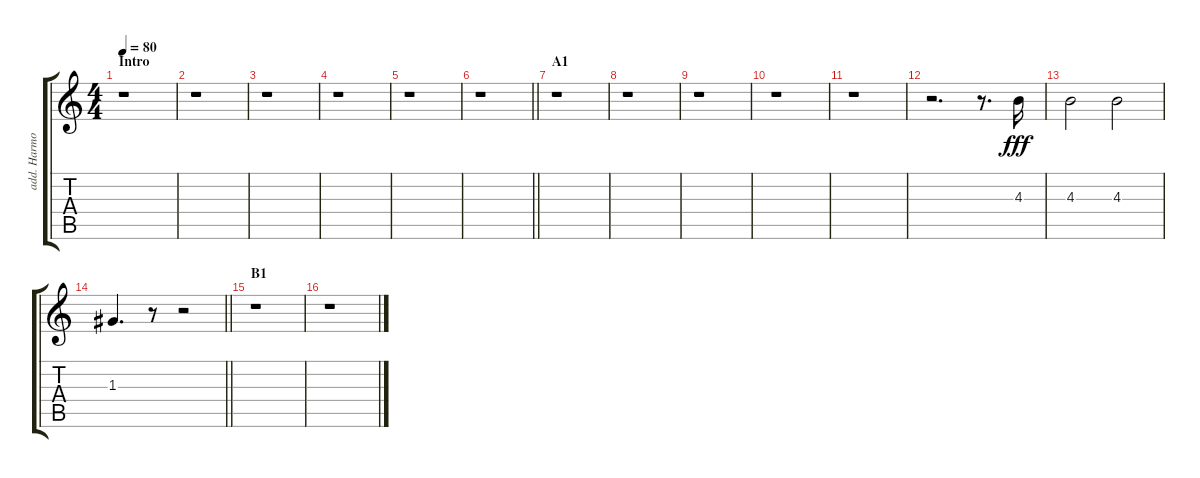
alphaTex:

\track ("add. Harmony Lead Guitar" "add. Harmo") {instrument distortionguitar}
\staff {score tabs}
\tuning (E4 B3 G3 D3 A2 E2) {hide}
\ts (4 4)
\section ("" "Intro")
\tempo 80
\clef g2
\ks c
r.1{dy fff instrument distortionguitar} |
r.1 |
r.1 |
r.1 |
r.1 |
\barLineRight lightlight
r.1 |
\section ("" "A1")
r.1 |
r.1 |
r.1 |
r.1 |
r.1 |
r.2{d} r.8{d} 4.3.16 |
4.3.2 4.3.2 |
\barLineRight lightlight
1.3.4{d} r.8 r.2 |
\section ("" "B1")
r.1 |
r.1
